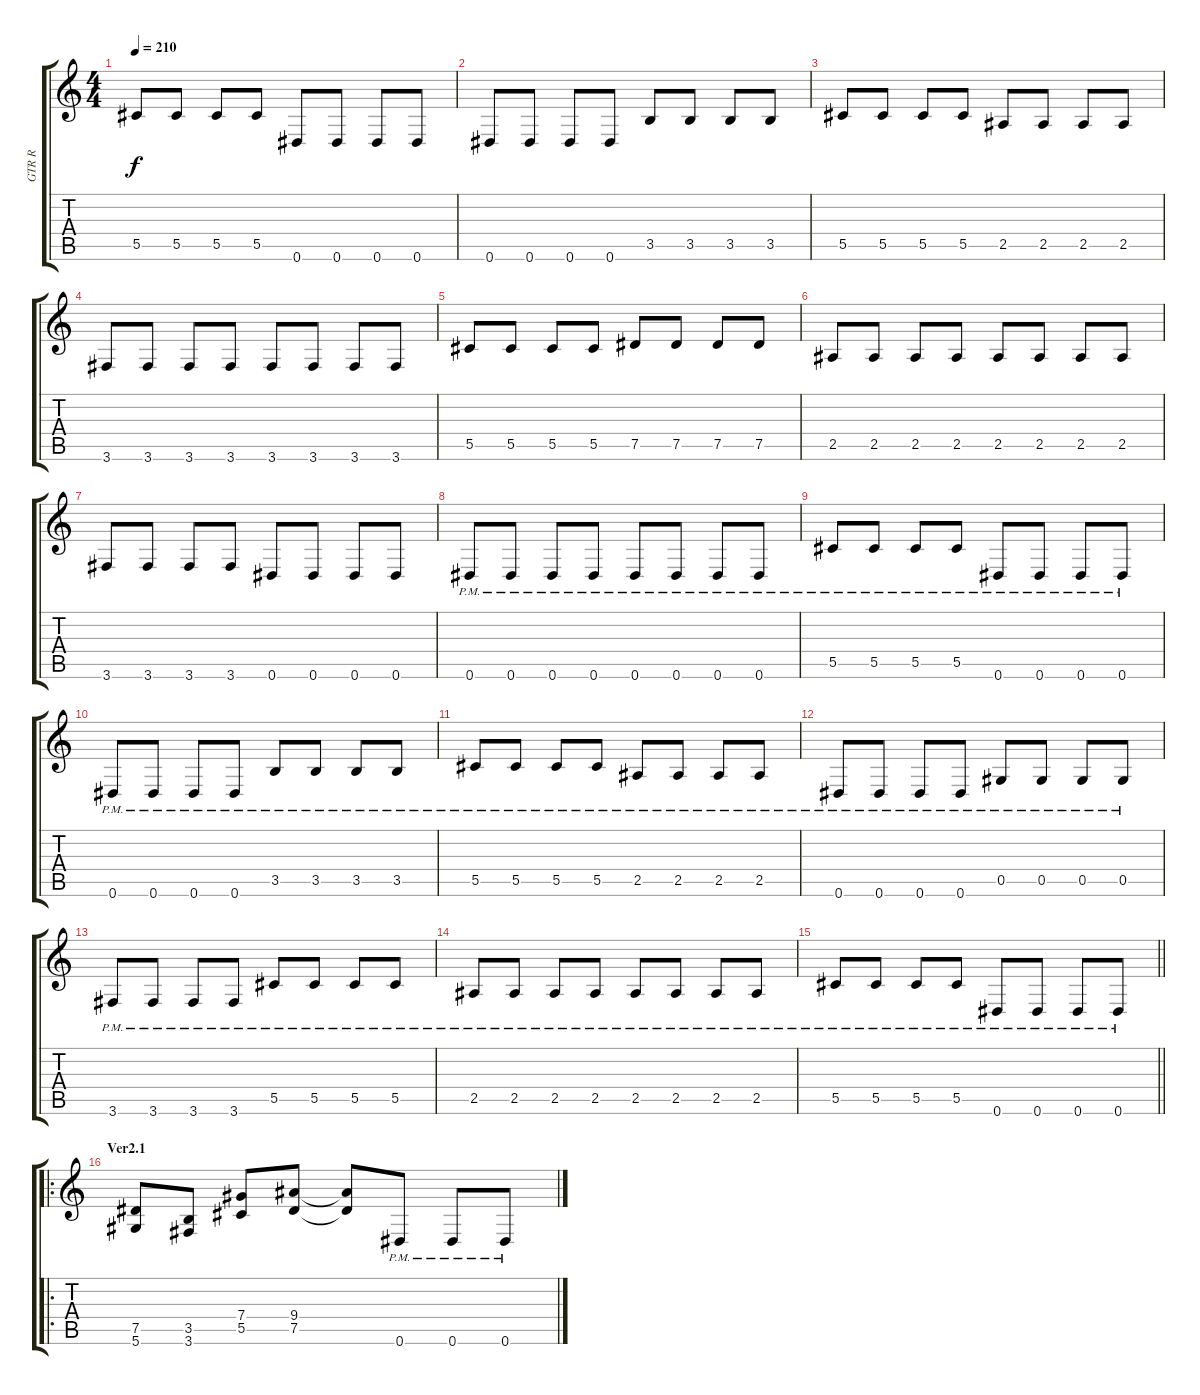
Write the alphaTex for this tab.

\track ("GTR R" "GTR R") {instrument overdrivenguitar}
\staff {score tabs}
\tuning (Eb4 Bb3 Gb3 Db3 Ab2 Eb2) {hide}
\ts (4 4)
\tempo 210
\clef g2
\ks c
5.5.8{dy f} 5.5.8 5.5.8 5.5.8 0.6.8 0.6.8 0.6.8 0.6.8 |
0.6.8 0.6.8 0.6.8 0.6.8 3.5.8 3.5.8 3.5.8 3.5.8 |
5.5.8 5.5.8 5.5.8 5.5.8 2.5.8 2.5.8 2.5.8 2.5.8 |
3.6.8 3.6.8 3.6.8 3.6.8 3.6.8 3.6.8 3.6.8 3.6.8 |
5.5.8 5.5.8 5.5.8 5.5.8 7.5.8 7.5.8 7.5.8 7.5.8 |
2.5.8 2.5.8 2.5.8 2.5.8 2.5.8 2.5.8 2.5.8 2.5.8 |
3.6.8 3.6.8 3.6.8 3.6.8 0.6.8 0.6.8 0.6.8 0.6.8 |
0.6{pm}.8 0.6{pm}.8 0.6{pm}.8 0.6{pm}.8 0.6{pm}.8 0.6{pm}.8 0.6{pm}.8 0.6{pm}.8 |
5.5{pm}.8 5.5{pm}.8 5.5{pm}.8 5.5{pm}.8 0.6{pm}.8 0.6{pm}.8 0.6{pm}.8 0.6{pm}.8 |
0.6{pm}.8 0.6{pm}.8 0.6{pm}.8 0.6{pm}.8 3.5{pm}.8 3.5{pm}.8 3.5{pm}.8 3.5{pm}.8 |
5.5{pm}.8 5.5{pm}.8 5.5{pm}.8 5.5{pm}.8 2.5{pm}.8 2.5{pm}.8 2.5{pm}.8 2.5{pm}.8 |
0.6{pm}.8 0.6{pm}.8 0.6{pm}.8 0.6{pm}.8 0.5{pm}.8 0.5{pm}.8 0.5{pm}.8 0.5{pm}.8 |
3.6{pm}.8 3.6{pm}.8 3.6{pm}.8 3.6{pm}.8 5.5{pm}.8 5.5{pm}.8 5.5{pm}.8 5.5{pm}.8 |
2.5{pm}.8 2.5{pm}.8 2.5{pm}.8 2.5{pm}.8 2.5{pm}.8 2.5{pm}.8 2.5{pm}.8 2.5{pm}.8 |
\barLineRight lightlight
5.5{pm}.8 5.5{pm}.8 5.5{pm}.8 5.5{pm}.8 0.6{pm}.8 0.6{pm}.8 0.6{pm}.8 0.6{pm}.8 |
\ro
\section ("" "Ver2.1")
(7.5 5.6).8 (3.5 3.6).8 (7.4 5.5).8 (9.4 7.5).8 (9.4{t} 7.5{t}).8 0.6{pm}.8 0.6{pm}.8 0.6{pm}.8
